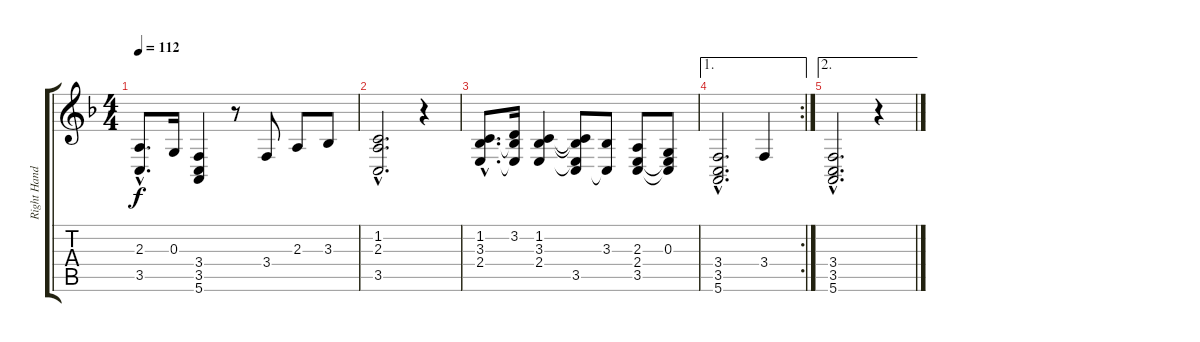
\track ("Right Hand" "Right Hand") {instrument acousticgrandpiano}
\staff {score tabs}
\tuning (E4 B3 G3 D3 A2 E2) {hide}
\ts (4 4)
\tempo 112
\clef g2
\ks f
(2.3{hac} 3.5{hac}).8{d dy f} 0.3.16 (3.4 3.5 5.6).4 r.8 3.4.8 2.3.8 3.3.8 |
(1.2{hac} 2.3{hac} 3.5{hac}).2{d} r.4 |
(1.2{hac} 3.3{hac} 2.4{hac}).8{d} (3.2 3.3{t} 2.4{t}).16 (1.2 3.3 2.4).4 (1.2{t} 3.3{t} 2.4{t} 3.5).8 (3.3 3.5{t}).8 (2.3 2.4 3.5).8 (0.3 2.4{t} 3.5{t}).8 |
\ae 1
\rc 2
(3.4{hac} 3.5{hac} 5.6{hac}).2{d} 3.4.4 |
\ae 2
(3.4{hac} 3.5{hac} 5.6{hac}).2{d} r.4
